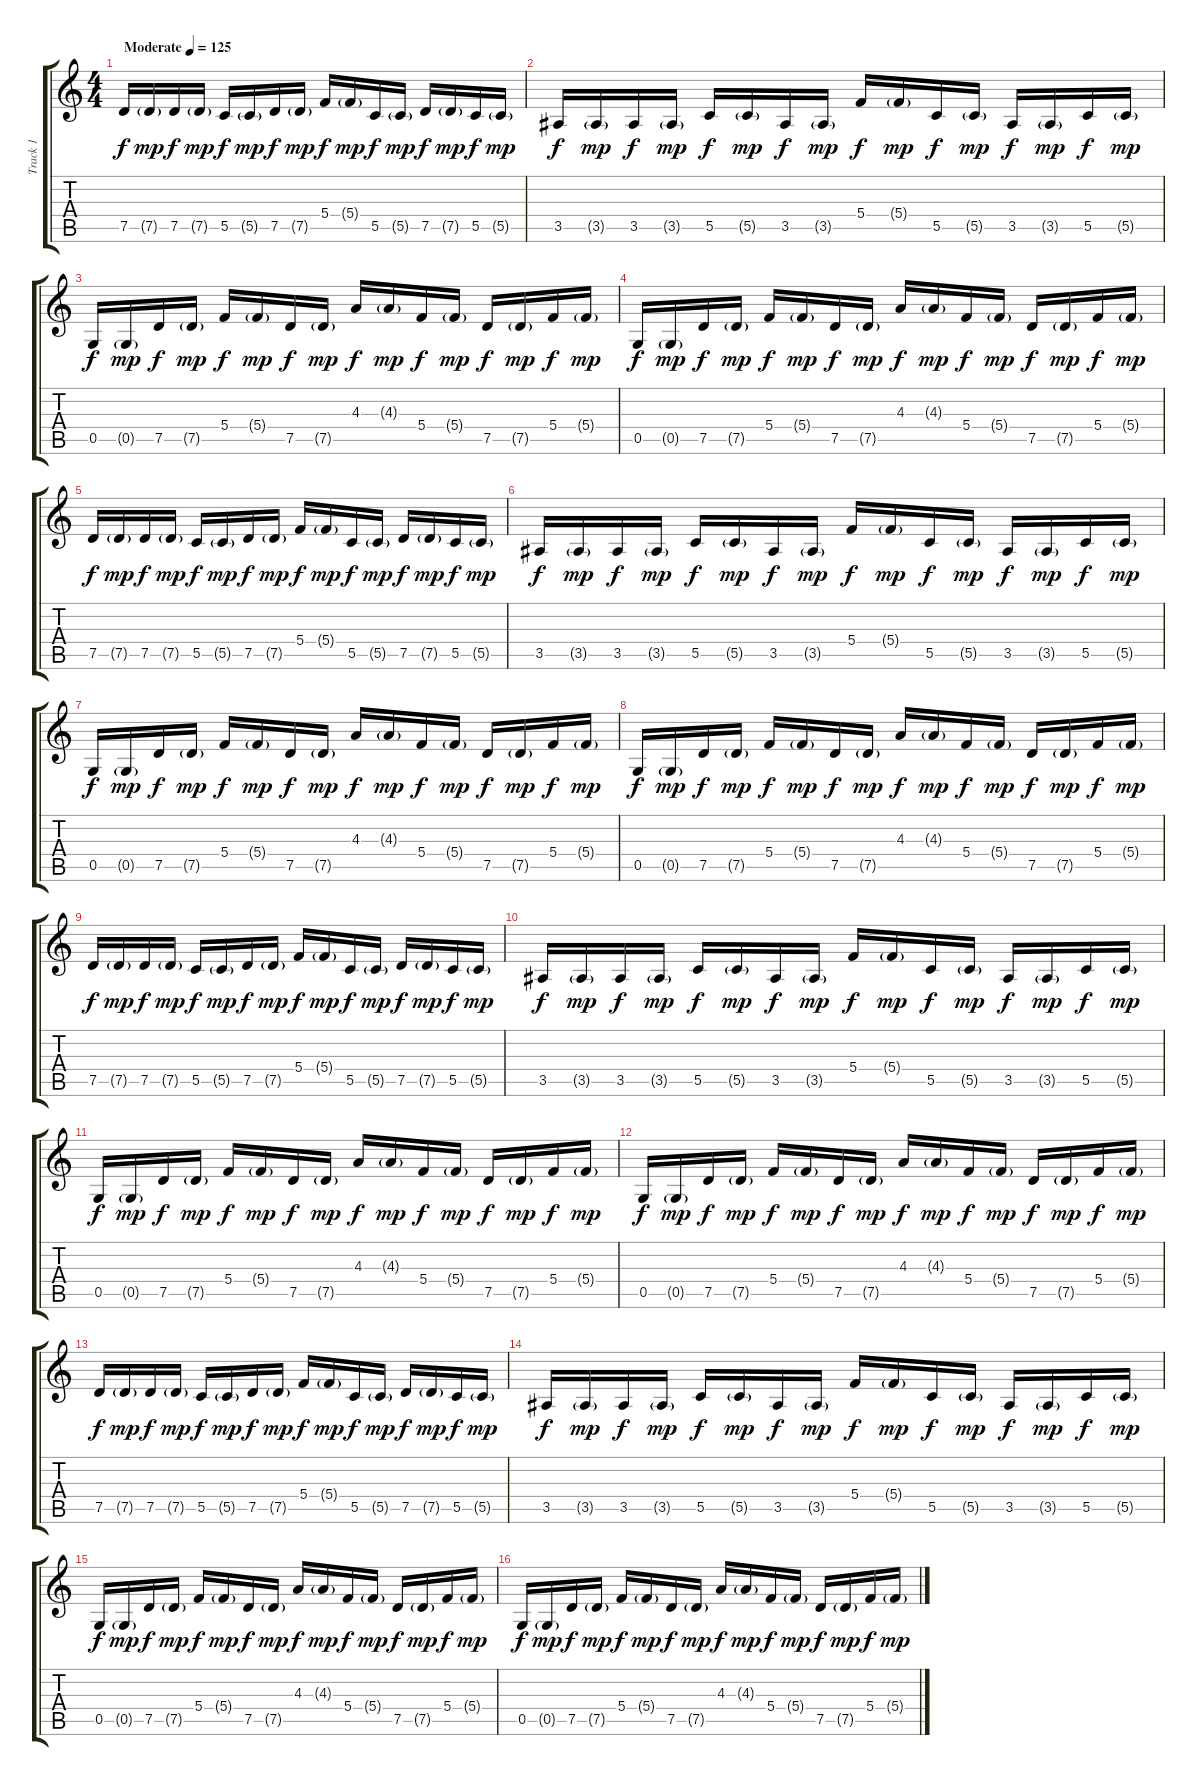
\track ("Track 1" "Track 1") {instrument acousticguitarsteel}
\staff {score tabs}
\tuning (D4 A3 F3 C3 G2 D2) {hide}
\ts (4 4)
\tempo (125 "Moderate")
\clef g2
\ks c
7.5.16{dy f instrument acousticguitarsteel} 7.5{g}.16{dy mp} 7.5.16{dy f} 7.5{g}.16{dy mp} 5.5.16{dy f} 5.5{g}.16{dy mp} 7.5.16{dy f} 7.5{g}.16{dy mp} 5.4.16{dy f} 5.4{g}.16{dy mp} 5.5.16{dy f} 5.5{g}.16{dy mp} 7.5.16{dy f} 7.5{g}.16{dy mp} 5.5.16{dy f} 5.5{g}.16{dy mp} |
3.5.16{dy f} 3.5{g}.16{dy mp} 3.5.16{dy f} 3.5{g}.16{dy mp} 5.5.16{dy f} 5.5{g}.16{dy mp} 3.5.16{dy f} 3.5{g}.16{dy mp} 5.4.16{dy f} 5.4{g}.16{dy mp} 5.5.16{dy f} 5.5{g}.16{dy mp} 3.5.16{dy f} 3.5{g}.16{dy mp} 5.5.16{dy f} 5.5{g}.16{dy mp} |
0.5.16{dy f} 0.5{g}.16{dy mp} 7.5.16{dy f} 7.5{g}.16{dy mp} 5.4.16{dy f} 5.4{g}.16{dy mp} 7.5.16{dy f} 7.5{g}.16{dy mp} 4.3.16{dy f} 4.3{g}.16{dy mp} 5.4.16{dy f} 5.4{g}.16{dy mp} 7.5.16{dy f} 7.5{g}.16{dy mp} 5.4.16{dy f} 5.4{g}.16{dy mp} |
0.5.16{dy f} 0.5{g}.16{dy mp} 7.5.16{dy f} 7.5{g}.16{dy mp} 5.4.16{dy f} 5.4{g}.16{dy mp} 7.5.16{dy f} 7.5{g}.16{dy mp} 4.3.16{dy f} 4.3{g}.16{dy mp} 5.4.16{dy f} 5.4{g}.16{dy mp} 7.5.16{dy f} 7.5{g}.16{dy mp} 5.4.16{dy f} 5.4{g}.16{dy mp} |
7.5.16{dy f} 7.5{g}.16{dy mp} 7.5.16{dy f} 7.5{g}.16{dy mp} 5.5.16{dy f} 5.5{g}.16{dy mp} 7.5.16{dy f} 7.5{g}.16{dy mp} 5.4.16{dy f} 5.4{g}.16{dy mp} 5.5.16{dy f} 5.5{g}.16{dy mp} 7.5.16{dy f} 7.5{g}.16{dy mp} 5.5.16{dy f} 5.5{g}.16{dy mp} |
3.5.16{dy f} 3.5{g}.16{dy mp} 3.5.16{dy f} 3.5{g}.16{dy mp} 5.5.16{dy f} 5.5{g}.16{dy mp} 3.5.16{dy f} 3.5{g}.16{dy mp} 5.4.16{dy f} 5.4{g}.16{dy mp} 5.5.16{dy f} 5.5{g}.16{dy mp} 3.5.16{dy f} 3.5{g}.16{dy mp} 5.5.16{dy f} 5.5{g}.16{dy mp} |
0.5.16{dy f} 0.5{g}.16{dy mp} 7.5.16{dy f} 7.5{g}.16{dy mp} 5.4.16{dy f} 5.4{g}.16{dy mp} 7.5.16{dy f} 7.5{g}.16{dy mp} 4.3.16{dy f} 4.3{g}.16{dy mp} 5.4.16{dy f} 5.4{g}.16{dy mp} 7.5.16{dy f} 7.5{g}.16{dy mp} 5.4.16{dy f} 5.4{g}.16{dy mp} |
0.5.16{dy f} 0.5{g}.16{dy mp} 7.5.16{dy f} 7.5{g}.16{dy mp} 5.4.16{dy f} 5.4{g}.16{dy mp} 7.5.16{dy f} 7.5{g}.16{dy mp} 4.3.16{dy f} 4.3{g}.16{dy mp} 5.4.16{dy f} 5.4{g}.16{dy mp} 7.5.16{dy f} 7.5{g}.16{dy mp} 5.4.16{dy f} 5.4{g}.16{dy mp} |
7.5.16{dy f} 7.5{g}.16{dy mp} 7.5.16{dy f} 7.5{g}.16{dy mp} 5.5.16{dy f} 5.5{g}.16{dy mp} 7.5.16{dy f} 7.5{g}.16{dy mp} 5.4.16{dy f} 5.4{g}.16{dy mp} 5.5.16{dy f} 5.5{g}.16{dy mp} 7.5.16{dy f} 7.5{g}.16{dy mp} 5.5.16{dy f} 5.5{g}.16{dy mp} |
3.5.16{dy f} 3.5{g}.16{dy mp} 3.5.16{dy f} 3.5{g}.16{dy mp} 5.5.16{dy f} 5.5{g}.16{dy mp} 3.5.16{dy f} 3.5{g}.16{dy mp} 5.4.16{dy f} 5.4{g}.16{dy mp} 5.5.16{dy f} 5.5{g}.16{dy mp} 3.5.16{dy f} 3.5{g}.16{dy mp} 5.5.16{dy f} 5.5{g}.16{dy mp} |
0.5.16{dy f} 0.5{g}.16{dy mp} 7.5.16{dy f} 7.5{g}.16{dy mp} 5.4.16{dy f} 5.4{g}.16{dy mp} 7.5.16{dy f} 7.5{g}.16{dy mp} 4.3.16{dy f} 4.3{g}.16{dy mp} 5.4.16{dy f} 5.4{g}.16{dy mp} 7.5.16{dy f} 7.5{g}.16{dy mp} 5.4.16{dy f} 5.4{g}.16{dy mp} |
0.5.16{dy f} 0.5{g}.16{dy mp} 7.5.16{dy f} 7.5{g}.16{dy mp} 5.4.16{dy f} 5.4{g}.16{dy mp} 7.5.16{dy f} 7.5{g}.16{dy mp} 4.3.16{dy f} 4.3{g}.16{dy mp} 5.4.16{dy f} 5.4{g}.16{dy mp} 7.5.16{dy f} 7.5{g}.16{dy mp} 5.4.16{dy f} 5.4{g}.16{dy mp} |
7.5.16{dy f} 7.5{g}.16{dy mp} 7.5.16{dy f} 7.5{g}.16{dy mp} 5.5.16{dy f} 5.5{g}.16{dy mp} 7.5.16{dy f} 7.5{g}.16{dy mp} 5.4.16{dy f} 5.4{g}.16{dy mp} 5.5.16{dy f} 5.5{g}.16{dy mp} 7.5.16{dy f} 7.5{g}.16{dy mp} 5.5.16{dy f} 5.5{g}.16{dy mp} |
3.5.16{dy f} 3.5{g}.16{dy mp} 3.5.16{dy f} 3.5{g}.16{dy mp} 5.5.16{dy f} 5.5{g}.16{dy mp} 3.5.16{dy f} 3.5{g}.16{dy mp} 5.4.16{dy f} 5.4{g}.16{dy mp} 5.5.16{dy f} 5.5{g}.16{dy mp} 3.5.16{dy f} 3.5{g}.16{dy mp} 5.5.16{dy f} 5.5{g}.16{dy mp} |
0.5.16{dy f} 0.5{g}.16{dy mp} 7.5.16{dy f} 7.5{g}.16{dy mp} 5.4.16{dy f} 5.4{g}.16{dy mp} 7.5.16{dy f} 7.5{g}.16{dy mp} 4.3.16{dy f} 4.3{g}.16{dy mp} 5.4.16{dy f} 5.4{g}.16{dy mp} 7.5.16{dy f} 7.5{g}.16{dy mp} 5.4.16{dy f} 5.4{g}.16{dy mp} |
0.5.16{dy f} 0.5{g}.16{dy mp} 7.5.16{dy f} 7.5{g}.16{dy mp} 5.4.16{dy f} 5.4{g}.16{dy mp} 7.5.16{dy f} 7.5{g}.16{dy mp} 4.3.16{dy f} 4.3{g}.16{dy mp} 5.4.16{dy f} 5.4{g}.16{dy mp} 7.5.16{dy f} 7.5{g}.16{dy mp} 5.4.16{dy f} 5.4{g}.16{dy mp}
